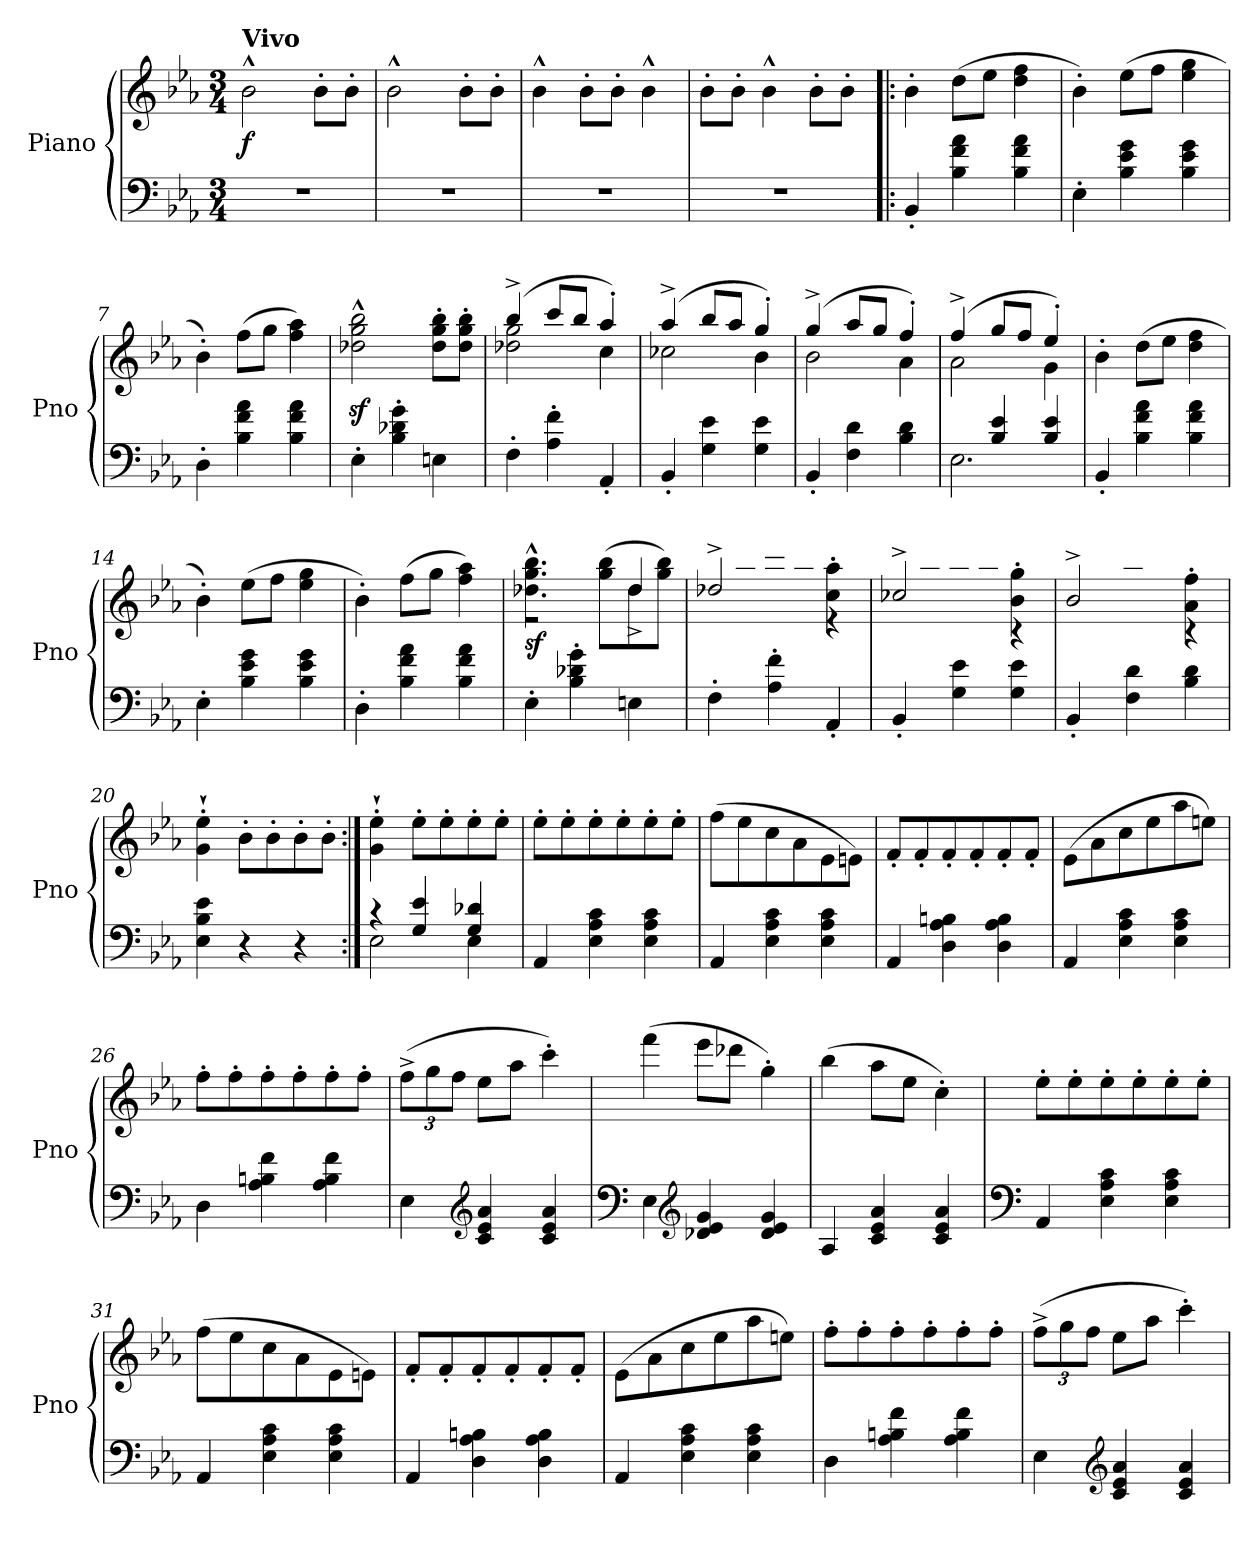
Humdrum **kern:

**kern	**kern	**dynam
*part1	*part1	*part1
*staff2	*staff1	*staff1/2
*I"Piano	*	*
*I'Pno	*	*
*clefF4	*clefG2	*
*k[b-e-a-]	*k[b-e-a-]	*
*M3/4	*M3/4	*
=1	=1	=1
!	!LO:TX:a:B:t=Vivo	!
!	!	!LO:DY:b
2.r	2b-^^\	f
.	8b-'\L	.
.	8b-'\J	.
=2	=2	=2
2.r	2b-^^\	.
.	8b-'\L	.
.	8b-'\J	.
=3	=3	=3
2.r	4b-^^\	.
.	8b-'\L	.
.	8b-'\J	.
.	4b-^^\	.
=4	=4	=4
2.r	8b-'\L	.
.	8b-'\J	.
.	4b-^^\	.
.	8b-'\L	.
.	8b-'\J	.
=5!|:	=5!|:	=5!|:
4BB-'/	4b-'\	.
4B-\ 4f\ 4a-\	(>8dd\L	.
.	8ee-\J	.
4B-\ 4f\ 4a-\	4dd\ 4ff\	.
=6	=6	=6
4E-'\	4b-'\)	.
4B-\ 4e-\ 4g\	(>8ee-\L	.
.	8ff\J	.
4B-\ 4e-\ 4g\	4ee-\ 4gg\	.
=7	=7	=7
4D'\	4b-'\)	.
4B-\ 4f\ 4a-\	(>8ff\L	.
.	8gg\J	.
4B-\ 4f\ 4a-\	4ff\ 4aa-\)	.
=8	=8	=8
4E-'\	2dd-X\z<^^ 2gg\z<^^ 2bb-\z<^^	.
4B-\' 4d-X\' 4g\'	.	.
4En\	8dd-\' 8gg\' 8bb-\'L	.
.	8dd-\' 8gg\' 8bb-\'J	.
=9	=9	=9
*	*^	*
4F'\	(>4bb-^/	2dd-X\ 2gg\	.
4A-\' 4f\'	8ccc/L	.	.
.	8bb-/J	.	.
4AA-'/	4aa-'/)	4cc\	.
!!LO:LB:g=z	!!
=10	=10	=10	=10
4BB-'/	(>4aa-^/	2cc-X\	.
4G\ 4e-\	8bb-/L	.	.
.	8aa-/J	.	.
4G\ 4e-\	4gg'/)	4b-\	.
=11	=11	=11	=11
4BB-'/	(>4gg^/	2b-\	.
4F\ 4d\	8aa-/L	.	.
.	8gg/J	.	.
4B-\ 4d\	4ff'/)	4a-\	.
=12	=12	=12	=12
*^	*	*	*
4rFyy	2.E-\	(>4ff^/	2a-\	.
4B-/ 4e-/	.	8gg/L	.	.
.	.	8ff/J	.	.
4B-/ 4e-/	.	4ee-'/)	4g\	.
*v	*v	*	*	*
*	*v	*v	*
=13	=13	=13
4BB-'/	4b-'\	.
4B-\ 4f\ 4a-\	(>8dd\L	.
.	8ee-\J	.
4B-\ 4f\ 4a-\	4dd\ 4ff\	.
=14	=14	=14
4E-'\	4b-'\)	.
4B-\ 4e-\ 4g\	(>8ee-\L	.
.	8ff\J	.
4B-\ 4e-\ 4g\	4ee-\ 4gg\	.
=15	=15	=15
4D'\	4b-'\)	.
4B-\ 4f\ 4a-\	(>8ff\L	.
.	8gg\J	.
4B-\ 4f\ 4a-\	4ff\ 4aa-\)	.
=16	=16	=16
*	*^	*
!	!	!	!LO:DY:b
4E-'\	4.dd-X\^^ 4.gg\^^ 4.bb-\^^	2r	sf
4B-\' 4d-X\' 4g\'	.	.	.
.	(>8gg\ 8bb-\L	.	.
4En\	8dd-\	4dd-^/	.
.	8gg\ 8bb-\J)	.	.
=17	=17	=17	=17
4F'\	2dd-X^/	8dd-\Lyy	.
.	.	8bb-\	.
4A-\' 4f\'	.	8ccc\	.
.	.	8bb-\J	.
4AA-'/	4cc\' 4aa-\'	4r	.
!!LO:LB:g=z	!!
=18	=18	=18	=18
4BB-'/	2cc-X^/	8cc-\Lyy	.
.	.	8aa-\	.
4G\ 4e-\	.	8bb-\	.
.	.	8aa-\J	.
4G\ 4e-\	4b-\' 4gg\'	4r	.
=19	=19	=19	=19
4BB-'/	2b-^/	8b-\Lyy	.
.	.	8gg\	.
4F\ 4d\	.	8aa-\	.
.	.	8gg\J	.
4B-\ 4d\	4a-\' 4ff\'	4r	.
*	*v	*v	*
=20	=20	=20
4E-\ 4B-\ 4e-\	4g\'` 4ee-\'`	.
4r	8b-'\L	.
.	8b-'\	.
4r	8b-'\	.
.	8b-'\J	.
=21:|!	=21:|!	=21:|!
*^	*	*
4r	2E-\	4g\'` 4ee-\'`	.
4G/ 4e-/	.	8ee-'\L	.
.	.	8ee-'\	.
4G/ 4d-X/	4E-\	8ee-'\	.
.	.	8ee-'\J	.
*v	*v	*	*
=22	=22	=22
!	!	!LO:DY:b
!	!	!LO:DY:n=1:b
4AA-/	8ee-'\L	p other-dynamics
.	8ee-'\	.
4E-\ 4A-\ 4c\	8ee-'\	.
.	8ee-'\	.
4E-\ 4A-\ 4c\	8ee-'\	.
.	8ee-'\J	.
=23	=23	=23
4AA-/	(>8ff\L	.
.	8ee-\	.
4E-\ 4A-\ 4c\	8cc\	.
.	8a-\	.
4E-\ 4A-\ 4c\	8e-\	.
.	8en\J)	.
=24	=24	=24
4AA-/	8f'/L	.
.	8f'/	.
4D\ 4A-\ 4Bn\	8f'/	.
.	8f'/	.
4D\ 4A-\ 4B\	8f'/	.
.	8f'/J	.
!!LO:LB:g=z
=25	=25	=25
4AA-/	(>8e-\L	.
.	8a-\	.
4E-\ 4A-\ 4c\	8cc\	.
.	8ee-\	.
4E-\ 4A-\ 4c\	8aa-\	.
.	8een\J)	.
=26	=26	=26
4D\	8ff'\L	.
.	8ff'\	.
4A-\ 4Bn\ 4f\	8ff'\	.
.	8ff'\	.
4A-\ 4B\ 4f\	8ff'\	.
.	8ff'\J	.
=27	=27	=27
*	*Xbrackettup	*
4E-\	(>12ff^\L	.
.	12gg\	.
.	12ff\J	.
*clefG2	*	*
4c/ 4e-/ 4a-/	8ee-\L	.
.	8aa-\J	.
4c/ 4e-/ 4a-/	4ccc'\)	.
=28	=28	=28
*clefF4	*	*
4E-\	(>4fff\	.
*clefG2	*	*
4d-X/ 4e-/ 4g/	8eee-\L	.
.	8ddd-X\J	.
4d-/ 4e-/ 4g/	4gg'\)	.
=29	=29	=29
4A-/	(>4bb-\	.
4c/ 4e-/ 4a-/	8aa-\L	.
.	8ee-\J	.
4c/ 4e-/ 4a-/	4cc'\)	.
=30	=30	=30
*clefF4	*	*
4AA-/	8ee-'\L	.
.	8ee-'\	.
4E-\ 4A-\ 4c\	8ee-'\	.
.	8ee-'\	.
4E-\ 4A-\ 4c\	8ee-'\	.
.	8ee-'\J	.
=31	=31	=31
4AA-/	(>8ff\L	.
.	8ee-\	.
4E-\ 4A-\ 4c\	8cc\	.
.	8a-\	.
4E-\ 4A-\ 4c\	8e-\	.
.	8en\J)	.
!!LO:LB:g=z
=32	=32	=32
4AA-/	8f'/L	.
.	8f'/	.
4D\ 4A-\ 4Bn\	8f'/	.
.	8f'/	.
4D\ 4A-\ 4B\	8f'/	.
.	8f'/J	.
=33	=33	=33
4AA-/	(>8e-\L	.
.	8a-\	.
4E-\ 4A-\ 4c\	8cc\	.
.	8ee-\	.
4E-\ 4A-\ 4c\	8aa-\	.
.	8een\J)	.
=34	=34	=34
4D\	8ff'\L	.
.	8ff'\	.
4A-\ 4Bn\ 4f\	8ff'\	.
.	8ff'\	.
4A-\ 4B\ 4f\	8ff'\	.
.	8ff'\J	.
=35	=35	=35
4E-\	(>12ff^\L	.
.	12gg\	.
.	12ff\J	.
*clefG2	*	*
4c/ 4e-/ 4a-/	8ee-\L	.
.	8aa-\J	.
4c/ 4e-/ 4a-/	4ccc'\)	.
=	=	=
*-	*-	*-
